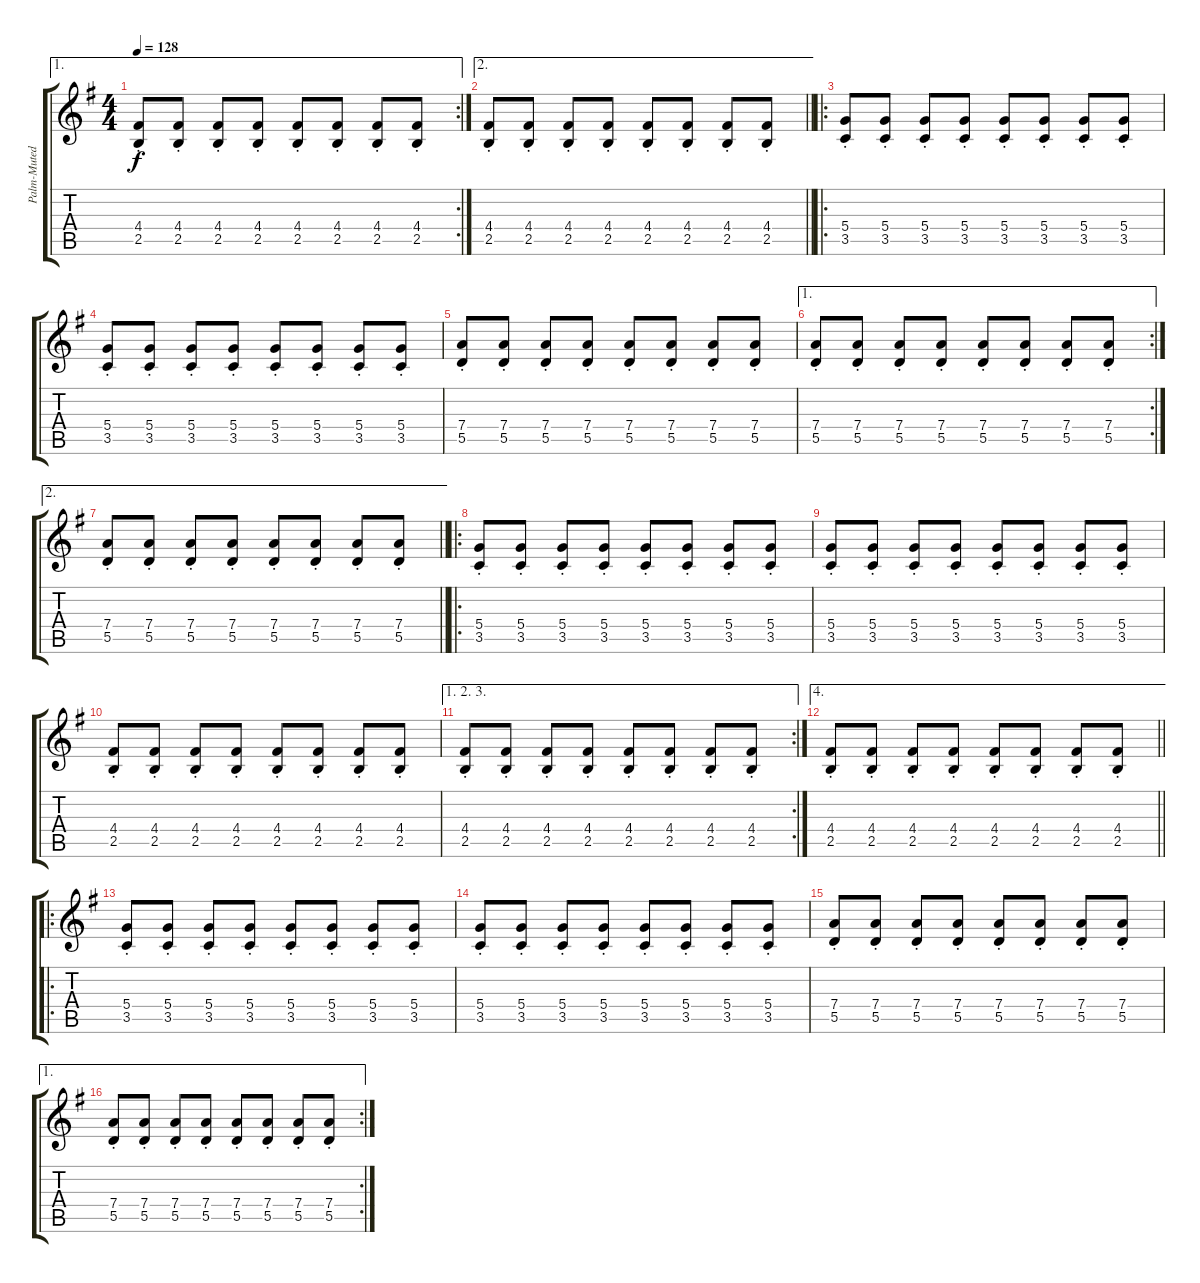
\track ("Palm-Muted Guitar" "Palm-Muted") {instrument electricguitarmuted}
\staff {score tabs}
\tuning (E4 B3 G3 D3 A2 E2) {hide}
\ae 1
\rc 2
\ts (4 4)
\tempo 128
\clef g2
\ks g
(4.4{st} 2.5{st}).8{dy f} (4.4{st} 2.5{st}).8 (4.4{st} 2.5{st}).8 (4.4{st} 2.5{st}).8 (4.4{st} 2.5{st}).8 (4.4{st} 2.5{st}).8 (4.4{st} 2.5{st}).8 (4.4{st} 2.5{st}).8 |
\ae 2
\barLineRight lightlight
(4.4{st} 2.5{st}).8 (4.4{st} 2.5{st}).8 (4.4{st} 2.5{st}).8 (4.4{st} 2.5{st}).8 (4.4{st} 2.5{st}).8 (4.4{st} 2.5{st}).8 (4.4{st} 2.5{st}).8 (4.4{st} 2.5{st}).8 |
\ro
(5.4{st} 3.5{st}).8 (5.4{st} 3.5{st}).8 (5.4{st} 3.5{st}).8 (5.4{st} 3.5{st}).8 (5.4{st} 3.5{st}).8 (5.4{st} 3.5{st}).8 (5.4{st} 3.5{st}).8 (5.4{st} 3.5{st}).8 |
(5.4{st} 3.5{st}).8 (5.4{st} 3.5{st}).8 (5.4{st} 3.5{st}).8 (5.4{st} 3.5{st}).8 (5.4{st} 3.5{st}).8 (5.4{st} 3.5{st}).8 (5.4{st} 3.5{st}).8 (5.4{st} 3.5{st}).8 |
(7.4{st} 5.5{st}).8 (7.4{st} 5.5{st}).8 (7.4{st} 5.5{st}).8 (7.4{st} 5.5{st}).8 (7.4{st} 5.5{st}).8 (7.4{st} 5.5{st}).8 (7.4{st} 5.5{st}).8 (7.4{st} 5.5{st}).8 |
\ae 1
\rc 2
(7.4{st} 5.5{st}).8 (7.4{st} 5.5{st}).8 (7.4{st} 5.5{st}).8 (7.4{st} 5.5{st}).8 (7.4{st} 5.5{st}).8 (7.4{st} 5.5{st}).8 (7.4{st} 5.5{st}).8 (7.4{st} 5.5{st}).8 |
\ae 2
\barLineRight lightlight
(7.4{st} 5.5{st}).8 (7.4{st} 5.5{st}).8 (7.4{st} 5.5{st}).8 (7.4{st} 5.5{st}).8 (7.4{st} 5.5{st}).8 (7.4{st} 5.5{st}).8 (7.4{st} 5.5{st}).8 (7.4{st} 5.5{st}).8 |
\ro
(5.4{st} 3.5{st}).8 (5.4{st} 3.5{st}).8 (5.4{st} 3.5{st}).8 (5.4{st} 3.5{st}).8 (5.4{st} 3.5{st}).8 (5.4{st} 3.5{st}).8 (5.4{st} 3.5{st}).8 (5.4{st} 3.5{st}).8 |
(5.4{st} 3.5{st}).8 (5.4{st} 3.5{st}).8 (5.4{st} 3.5{st}).8 (5.4{st} 3.5{st}).8 (5.4{st} 3.5{st}).8 (5.4{st} 3.5{st}).8 (5.4{st} 3.5{st}).8 (5.4{st} 3.5{st}).8 |
(4.4{st} 2.5{st}).8 (4.4{st} 2.5{st}).8 (4.4{st} 2.5{st}).8 (4.4{st} 2.5{st}).8 (4.4{st} 2.5{st}).8 (4.4{st} 2.5{st}).8 (4.4{st} 2.5{st}).8 (4.4{st} 2.5{st}).8 |
\ae (1 2 3)
\rc 2
(4.4{st} 2.5{st}).8 (4.4{st} 2.5{st}).8 (4.4{st} 2.5{st}).8 (4.4{st} 2.5{st}).8 (4.4{st} 2.5{st}).8 (4.4{st} 2.5{st}).8 (4.4{st} 2.5{st}).8 (4.4{st} 2.5{st}).8 |
\ae 4
\barLineRight lightlight
(4.4{st} 2.5{st}).8 (4.4{st} 2.5{st}).8 (4.4{st} 2.5{st}).8 (4.4{st} 2.5{st}).8 (4.4{st} 2.5{st}).8 (4.4{st} 2.5{st}).8 (4.4{st} 2.5{st}).8 (4.4{st} 2.5{st}).8 |
\ro
(5.4{st} 3.5{st}).8 (5.4{st} 3.5{st}).8 (5.4{st} 3.5{st}).8 (5.4{st} 3.5{st}).8 (5.4{st} 3.5{st}).8 (5.4{st} 3.5{st}).8 (5.4{st} 3.5{st}).8 (5.4{st} 3.5{st}).8 |
(5.4{st} 3.5{st}).8 (5.4{st} 3.5{st}).8 (5.4{st} 3.5{st}).8 (5.4{st} 3.5{st}).8 (5.4{st} 3.5{st}).8 (5.4{st} 3.5{st}).8 (5.4{st} 3.5{st}).8 (5.4{st} 3.5{st}).8 |
(7.4{st} 5.5{st}).8 (7.4{st} 5.5{st}).8 (7.4{st} 5.5{st}).8 (7.4{st} 5.5{st}).8 (7.4{st} 5.5{st}).8 (7.4{st} 5.5{st}).8 (7.4{st} 5.5{st}).8 (7.4{st} 5.5{st}).8 |
\ae 1
\rc 2
(7.4{st} 5.5{st}).8 (7.4{st} 5.5{st}).8 (7.4{st} 5.5{st}).8 (7.4{st} 5.5{st}).8 (7.4{st} 5.5{st}).8 (7.4{st} 5.5{st}).8 (7.4{st} 5.5{st}).8 (7.4{st} 5.5{st}).8
